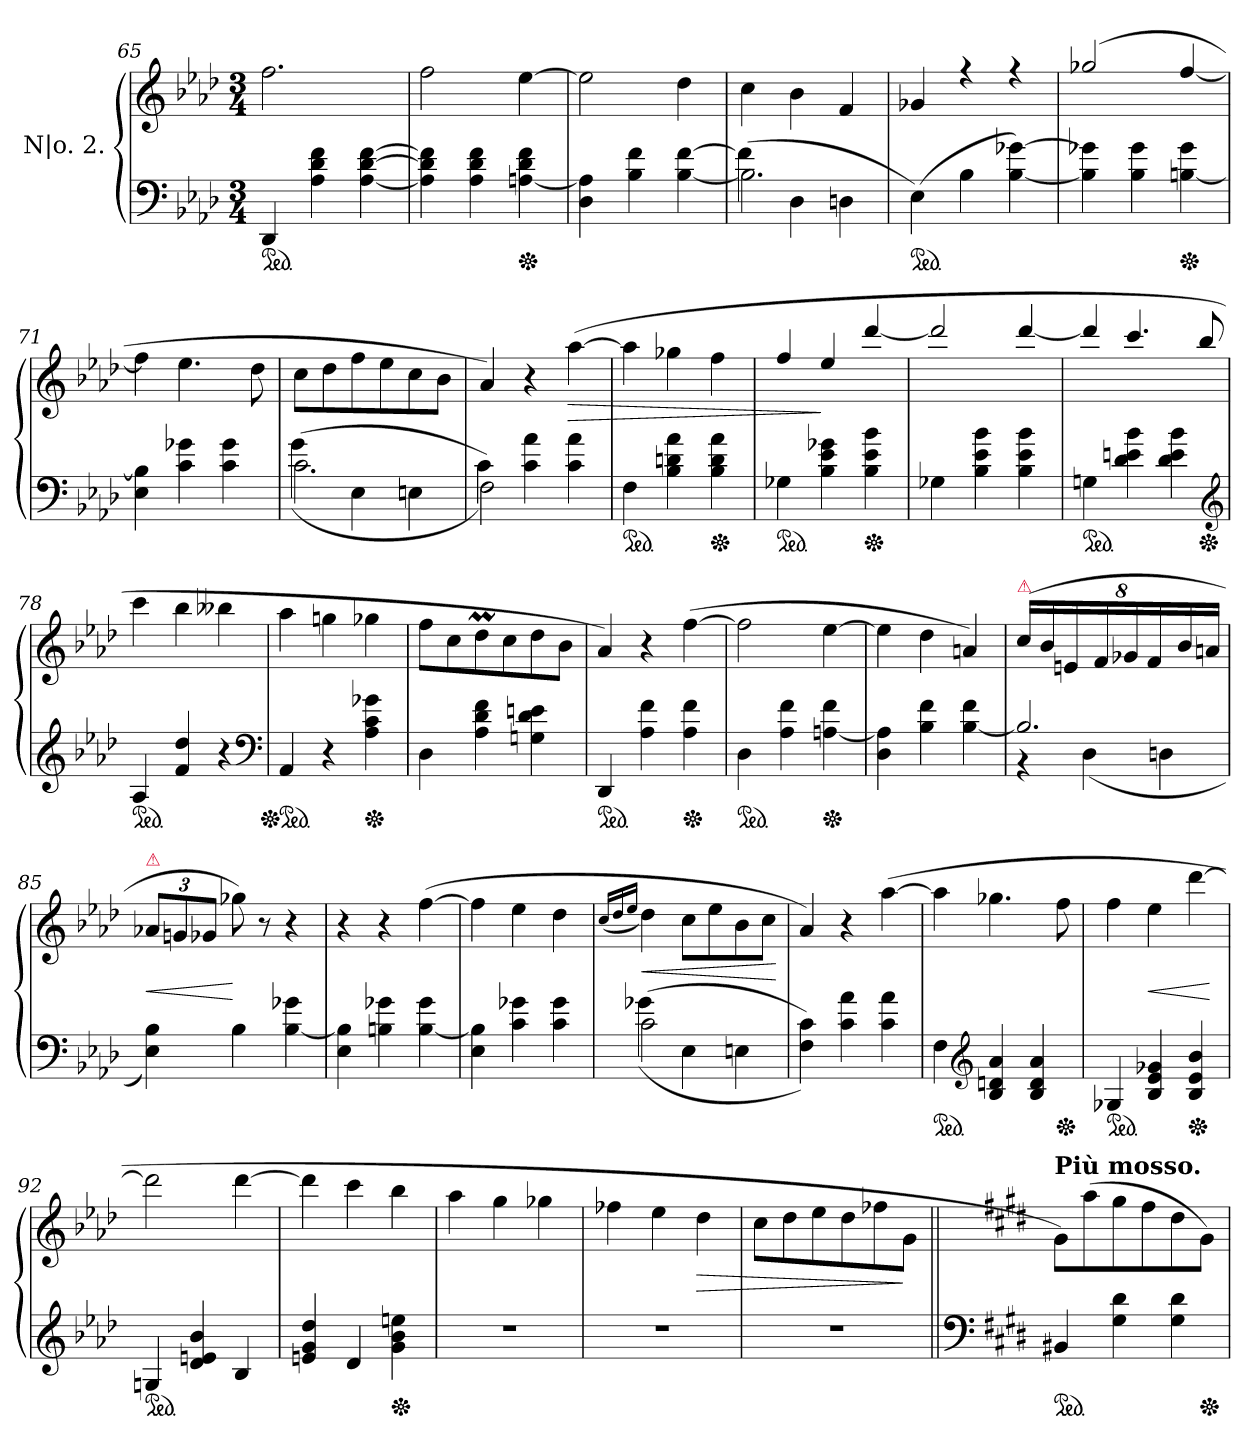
**kern	**kern	**dynam
*part1	*part1	*part1
*staff2	*staff1	*staff1/2
*I"N|o. 2.	*	*
*clefF4	*clefG2	*
*k[b-e-a-d-]	*k[b-e-a-d-]	*
*M3/4	*M3/4	*
*ped	*	*
=65	=65	=65
4DD-	2.ff	.
4A- 4d- 4f	.	.
[4A- [4d- [4f	.	.
=66	=66	=66
4A-] 4d-] 4f]	2ff	.
4A- 4d- 4f	.	.
*Xped	*	*
[4An 4d- 4f	[4ee-	.
=67	=67	=67
4D- 4An]	2ee-]	.
4B- 4f	.	.
[4B- [4f	4dd-	.
=68	=68	=68
*^	*	*
(>2.B-\]	4f]	4cc	.
.	4D-	4b-	.
.	4Dn	4f	.
*v	*v	*	*
=69	=69	=69
*ped	*	*
(>4E-)	4g-X	.
4B-	4rff	.
[4B- [4g-X)	4rff	.
=70	=70	=70
4B-] 4g-X]	(>2gg-X/	.
4B-\ 4g-\	.	.
*Xped	*	*
[4Bn\ 4g-\	[4ff/	.
=71	=71	=71
4E- 4Bn]	4ff]	.
4c 4g-X	4.ee-	.
4c 4g-	.	.
.	8dd-	.
=72	=72	=72
*^	*	*
(>2.c\	(>4g\	8ccL	.
.	.	8dd-	.
.	4E-	8ff	.
.	.	8ee-	.
.	4En	8cc	.
.	.	8b-J	.
=73	=73	=73	=73
!LO:N:vis=2	!	!	!
2.F\)	4c\)	4a-)	.
.	4c 4a-	4r	.
.	4c 4a-	(>[4aa-	>
*v	*v	*	*
=74	=74	=74
*ped	*	*
4F	4aa-]	.
4B- 4dn 4a-	4gg-X	.
*Xped	*	*
4B- 4d 4a-	4ff	.
=75	=75	=75
*ped	*	*
4G-X	4ff/	.
4B- 4e- 4g-X	4ee-/	]
*Xped	*	*
4B-\ 4e-\ 4b-\	[4ddd-/	.
=76	=76	=76
4G-X	2ddd-/]	.
4B-\ 4e-\ 4b-\	.	.
4B-\ 4e-\ 4b-\	[4ddd-/	.
=77	=77	=77
*ped	*	*
4Gn	4ddd-/]	.
4d-\ 4en\ 4b-\	4.ccc/	.
4d-\ 4e\ 4b-\	.	.
*Xped	*	*
.	8bb-/	.
*clefG2	*	*
=78	=78	=78
*ped	*	*
4A-	4ccc	.
4f 4dd-	4bb-	.
4r	4bb--X	.
*clefF4	*	*
=79	=79	=79
*Xped	*	*
*ped	*	*
4AA-	4aa-	.
4r	4ggn	.
*Xped	*	*
4A- 4c 4g-X	4gg-X	.
=80	=80	=80
4D-	8ffL	.
.	8cc	.
4A- 4d- 4f	8dd-M	.
.	8cc	.
4Gn 4d- 4en	8dd-	.
.	8b-J	.
=81	=81	=81
*ped	*	*
4DD-	4a-/)	.
4A- 4f	4r	.
*Xped	*	*
4A- 4f	(>[4ff	.
=82	=82	=82
*ped	*	*
4D-	2ff]	.
4A- 4f	.	.
*Xped	*	*
[4An 4f	[4ee-	.
=83	=83	=83
4D- 4An]	4ee-]	.
4B- 4f	4dd-	.
[4B- 4f	4an/)	.
=84	=84	=84
*^	*	*
!	!	!LO:TX:a:color=crimson:t=⚠	!
2.B-]	4rBB	(>32%3ccLL	.
.	.	32%3b-	.
.	.	32%3en	.
.	(>4D-	.	.
.	.	32%3f	.
.	.	32%3g-X	.
.	.	32%3f	.
.	4Dn	.	.
.	.	32%3b-	.
.	.	32%3anJJ	.
*v	*v	*	*
=85	=85	=85
!	!LO:TX:a:color=crimson:t=⚠	!
4E- 4B-)	12a-XL	<
.	12gn	.
.	12g-XJ	.
4B-	8gg-X)	[
.	8r	.
[4B- 4g-X	4r	.
=86	=86	=86
4E- 4B-]	4r	.
4Bn 4g-X	4r	.
[4B 4g-	(>[4ff	.
=87	=87	=87
4E- 4Bn]	4ff]	.
4c 4g-X	4ee-	.
4c 4g-	4dd-	.
=88	=88	=88
.	(<16qqcc/LL	.
.	16qqdd-/	.
.	16qqee-/JJ	.
*^	*	*
!	!	!	!LO:HP:b
(>2c\	(>4g-X	4dd-)	<
.	4E-	8ccL	.
.	.	8ee-	.
4ryy	4En	8b-	.
.	.	8ccJ	.
*v	*v	*	*
.	.	[
=89	=89	=89
4F 4c))	4a-/)	.
4c 4a-	4r	.
4c 4a-	(>[4aa-	.
=90	=90	=90
*ped	*	*
4F	4aa-]	.
*clefG2	*	*
4B- 4dn 4a-	4.gg-X	.
4B- 4d 4a-	.	.
*Xped	*	*
.	8ff	.
=91	=91	=91
*ped	*	*
4G-X	4ff	.
4B- 4e- 4g-X	4ee-	<
*Xped	*	*
4B- 4e- 4b-	[4ddd-	.
.	.	[
=92	=92	=92
*ped	*	*
4Gn	2ddd-]	.
4d- 4en 4b-	.	.
4B-	[4ddd-	.
=93	=93	=93
4en 4g 4dd-	4ddd-]	.
4d-	4ccc	.
*Xped	*	*
4g 4b- 4een	4bb-	.
=94	=94	=94
2.r	4aa-	.
.	4gg	.
.	4gg-X	.
=95	=95	=95
2.r	4ff-X	.
.	4ee-	.
.	4dd-	>
=96	=96	=96
!LO:N:vis=1	!	!
2.r	8ccL	.
.	8dd-	.
.	8ee-	.
.	8dd-	.
.	8ff-X	.
.	8gJ	]
=97||	=97||	=97||
*clefF4	*	*
*k[f#c#g#d#]	*k[f#c#g#d#]	*
!	!LO:TX:a:B:t=Più mosso.	!
*ped	*	*
4BB#X	8g#L)	.
.	(>8aa	.
4G# 4d#	8gg#	.
.	8ff#	.
4G# 4d#	8dd#	.
*Xped	*	*
.	8g#J)	.
=	=	=
*-	*-	*-
